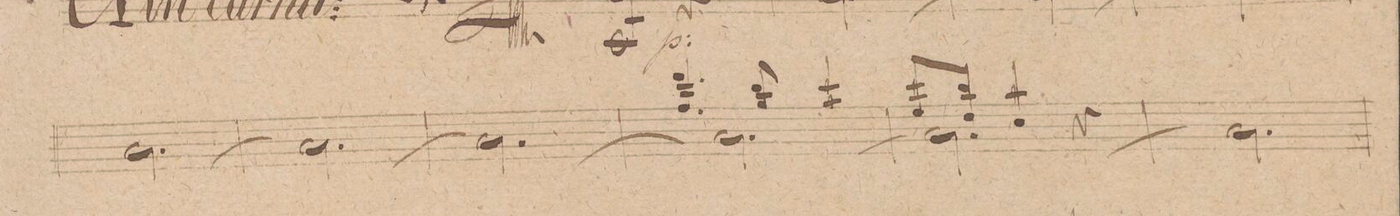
**kern	**dynam
*I"Baſso.	*
*clefF4	*
*k[]	*
*met(c|)	*
*M3/4	*
[2.C\	.
=68	=68
2.C\_	.
=69	=69
2.C\_	.
=70	=70
*^	*
2.C\_	4.f 4.A/	.
.	8d 8B/	.
.	4e 4c/	.
=71	=71	=71
2.C\_	8eL 8G/	.
.	8dJ 8F/	.
.	4c 4E/	.
.	4rF	.
*v	*v	*
=72	=72
2.C\]	.
=73	=73
*-	*-
